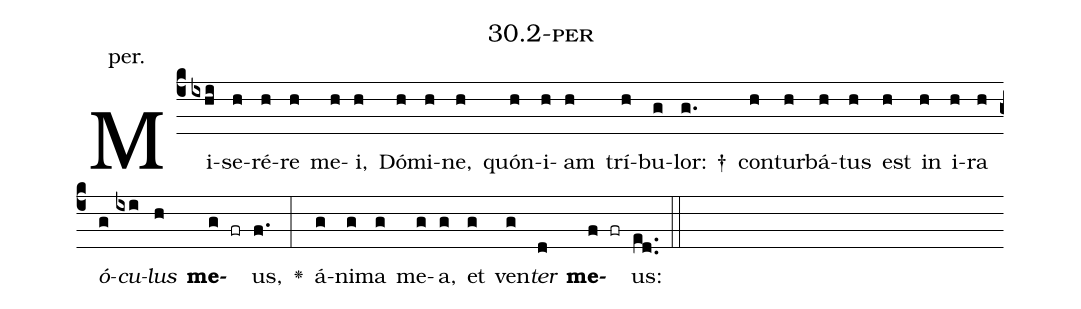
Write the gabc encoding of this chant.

name: 30.2-per;
annotation: per.;
%%
(c4)Mi(ixhi)se(h)ré(h)re(h) me(h)i,(h) Dó(h)mi(h)ne,(h) quón(h)i(h)am(h) trí(h)bu(g)lor: †(g.) con(h)tur(h)bá(h)tus(h) est(h) in(h) i(h)ra(h) <i>ó</i>(g)<i>cu</i>(ixi)<i>lus</i>(h) <b>me</b>(g fr)us,(f.) <v>\greheightstar</v>(:) á(g)ni(g)ma(g) me(g)a,(g) et(g) ven(g)<i>ter</i>(d) <b>me</b>(f fr)us:(ed..) (::)


%E(g) u(g) o(g) u(d) a(f) e.(ed..) (::)
